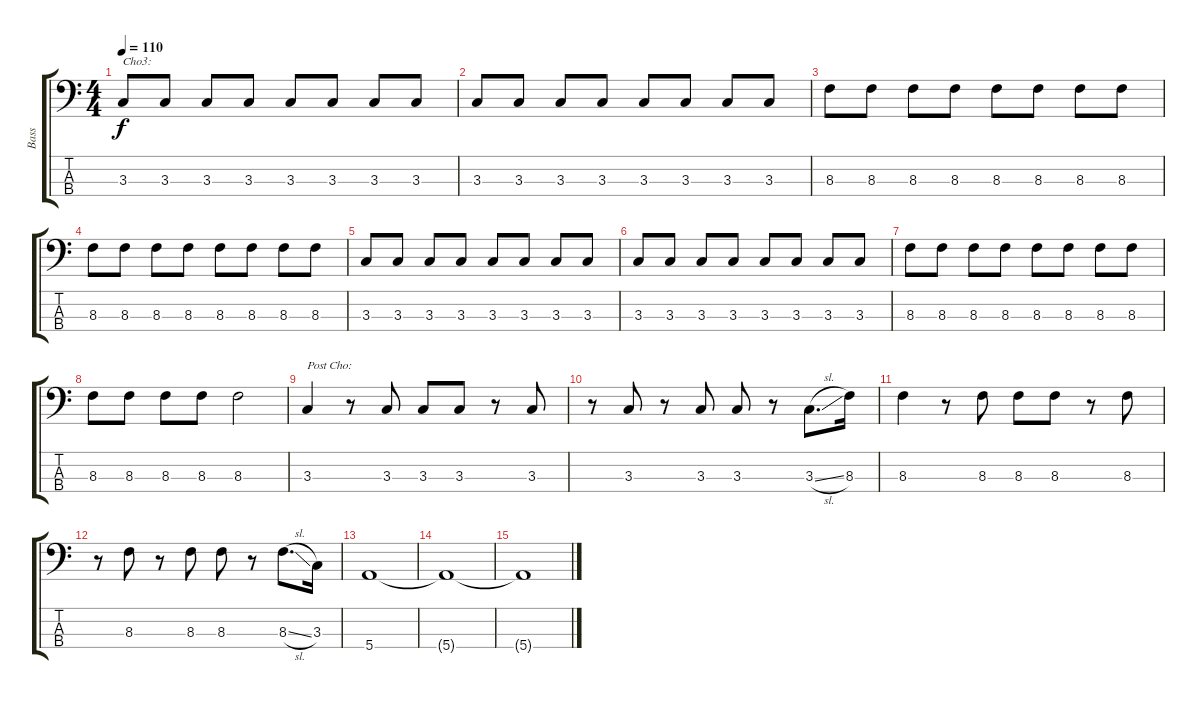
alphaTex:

\track ("Bass" "Bass") {instrument electricbassfinger}
\staff {score tabs}
\tuning (G2 D2 A1 E1) {hide}
\ts (4 4)
\tempo 110
\clef f4
\ks c
3.3.8{txt "Cho3:" dy f} 3.3.8 3.3.8 3.3.8 3.3.8 3.3.8 3.3.8 3.3.8 |
3.3.8 3.3.8 3.3.8 3.3.8 3.3.8 3.3.8 3.3.8 3.3.8 |
8.3.8 8.3.8 8.3.8 8.3.8 8.3.8 8.3.8 8.3.8 8.3.8 |
8.3.8 8.3.8 8.3.8 8.3.8 8.3.8 8.3.8 8.3.8 8.3.8 |
3.3.8 3.3.8 3.3.8 3.3.8 3.3.8 3.3.8 3.3.8 3.3.8 |
3.3.8 3.3.8 3.3.8 3.3.8 3.3.8 3.3.8 3.3.8 3.3.8 |
8.3.8 8.3.8 8.3.8 8.3.8 8.3.8 8.3.8 8.3.8 8.3.8 |
8.3.8 8.3.8 8.3.8 8.3.8 8.3.2 |
3.3.4{txt "Post Cho:"} r.8 3.3.8 3.3.8 3.3.8 r.8 3.3.8 |
r.8 3.3.8 r.8 3.3.8 3.3.8 r.8 3.3{sl}.8{d} 8.3.16 |
8.3.4 r.8 8.3.8 8.3.8 8.3.8 r.8 8.3.8 |
r.8 8.3.8 r.8 8.3.8 8.3.8 r.8 8.3{sl}.8{d} 3.3.16 |
5.4.1 |
5.4{t}.1 |
5.4{t}.1
